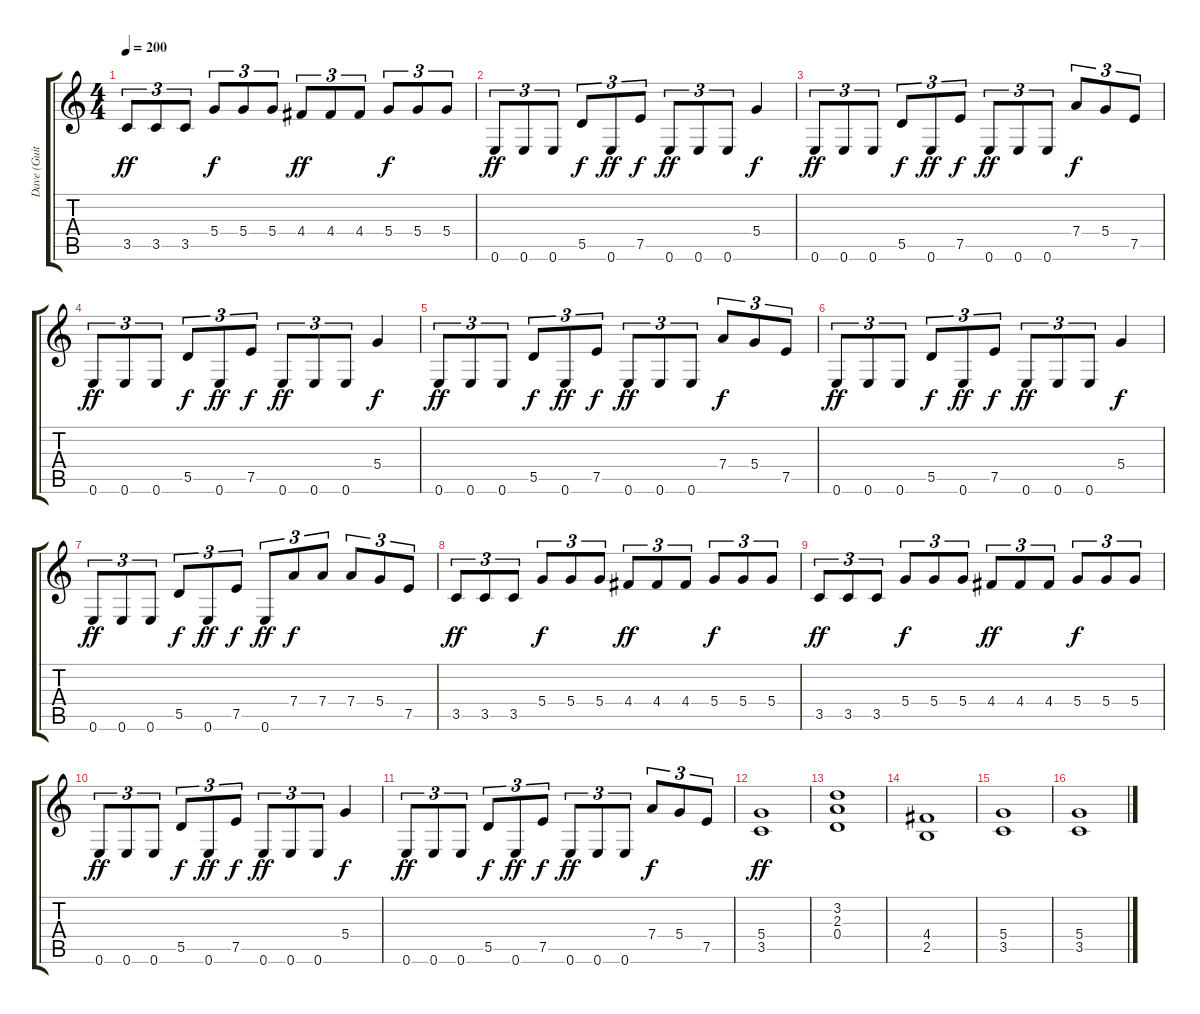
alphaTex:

\track ("Dave (Guitar 1)" "Dave (Guit") {instrument distortionguitar}
\staff {score tabs}
\tuning (E4 B3 G3 D3 A2 E2) {hide}
\ts (4 4)
\tempo 200
\clef g2
\ks c
3.5.8{tu (3 2) dy ff} 3.5.8{tu (3 2)} 3.5.8{tu (3 2)} 5.4.8{tu (3 2) dy f} 5.4.8{tu (3 2)} 5.4.8{tu (3 2)} 4.4.8{tu (3 2) dy ff} 4.4.8{tu (3 2)} 4.4.8{tu (3 2)} 5.4.8{tu (3 2) dy f} 5.4.8{tu (3 2)} 5.4.8{tu (3 2)} |
0.6.8{tu (3 2) dy ff} 0.6.8{tu (3 2)} 0.6.8{tu (3 2)} 5.5.8{tu (3 2) dy f} 0.6.8{tu (3 2) dy ff} 7.5.8{tu (3 2) dy f} 0.6.8{tu (3 2) dy ff} 0.6.8{tu (3 2)} 0.6.8{tu (3 2)} 5.4.4{dy f} |
0.6.8{tu (3 2) dy ff} 0.6.8{tu (3 2)} 0.6.8{tu (3 2)} 5.5.8{tu (3 2) dy f} 0.6.8{tu (3 2) dy ff} 7.5.8{tu (3 2) dy f} 0.6.8{tu (3 2) dy ff} 0.6.8{tu (3 2)} 0.6.8{tu (3 2)} 7.4.8{tu (3 2) dy f} 5.4.8{tu (3 2)} 7.5.8{tu (3 2)} |
0.6.8{tu (3 2) dy ff} 0.6.8{tu (3 2)} 0.6.8{tu (3 2)} 5.5.8{tu (3 2) dy f} 0.6.8{tu (3 2) dy ff} 7.5.8{tu (3 2) dy f} 0.6.8{tu (3 2) dy ff} 0.6.8{tu (3 2)} 0.6.8{tu (3 2)} 5.4.4{dy f} |
0.6.8{tu (3 2) dy ff} 0.6.8{tu (3 2)} 0.6.8{tu (3 2)} 5.5.8{tu (3 2) dy f} 0.6.8{tu (3 2) dy ff} 7.5.8{tu (3 2) dy f} 0.6.8{tu (3 2) dy ff} 0.6.8{tu (3 2)} 0.6.8{tu (3 2)} 7.4.8{tu (3 2) dy f} 5.4.8{tu (3 2)} 7.5.8{tu (3 2)} |
0.6.8{tu (3 2) dy ff} 0.6.8{tu (3 2)} 0.6.8{tu (3 2)} 5.5.8{tu (3 2) dy f} 0.6.8{tu (3 2) dy ff} 7.5.8{tu (3 2) dy f} 0.6.8{tu (3 2) dy ff} 0.6.8{tu (3 2)} 0.6.8{tu (3 2)} 5.4.4{dy f} |
0.6.8{tu (3 2) dy ff} 0.6.8{tu (3 2)} 0.6.8{tu (3 2)} 5.5.8{tu (3 2) dy f} 0.6.8{tu (3 2) dy ff} 7.5.8{tu (3 2) dy f} 0.6.8{tu (3 2) dy ff} 7.4.8{tu (3 2) dy f} 7.4.8{tu (3 2)} 7.4.8{tu (3 2)} 5.4.8{tu (3 2)} 7.5.8{tu (3 2)} |
3.5.8{tu (3 2) dy ff} 3.5.8{tu (3 2)} 3.5.8{tu (3 2)} 5.4.8{tu (3 2) dy f} 5.4.8{tu (3 2)} 5.4.8{tu (3 2)} 4.4.8{tu (3 2) dy ff} 4.4.8{tu (3 2)} 4.4.8{tu (3 2)} 5.4.8{tu (3 2) dy f} 5.4.8{tu (3 2)} 5.4.8{tu (3 2)} |
3.5.8{tu (3 2) dy ff} 3.5.8{tu (3 2)} 3.5.8{tu (3 2)} 5.4.8{tu (3 2) dy f} 5.4.8{tu (3 2)} 5.4.8{tu (3 2)} 4.4.8{tu (3 2) dy ff} 4.4.8{tu (3 2)} 4.4.8{tu (3 2)} 5.4.8{tu (3 2) dy f} 5.4.8{tu (3 2)} 5.4.8{tu (3 2)} |
0.6.8{tu (3 2) dy ff} 0.6.8{tu (3 2)} 0.6.8{tu (3 2)} 5.5.8{tu (3 2) dy f} 0.6.8{tu (3 2) dy ff} 7.5.8{tu (3 2) dy f} 0.6.8{tu (3 2) dy ff} 0.6.8{tu (3 2)} 0.6.8{tu (3 2)} 5.4.4{dy f} |
0.6.8{tu (3 2) dy ff} 0.6.8{tu (3 2)} 0.6.8{tu (3 2)} 5.5.8{tu (3 2) dy f} 0.6.8{tu (3 2) dy ff} 7.5.8{tu (3 2) dy f} 0.6.8{tu (3 2) dy ff} 0.6.8{tu (3 2)} 0.6.8{tu (3 2)} 7.4.8{tu (3 2) dy f} 5.4.8{tu (3 2)} 7.5.8{tu (3 2)} |
(5.4 3.5).1{dy ff} |
(3.2 2.3 0.4).1 |
(4.4 2.5).1 |
(5.4 3.5).1 |
(5.4 3.5).1
